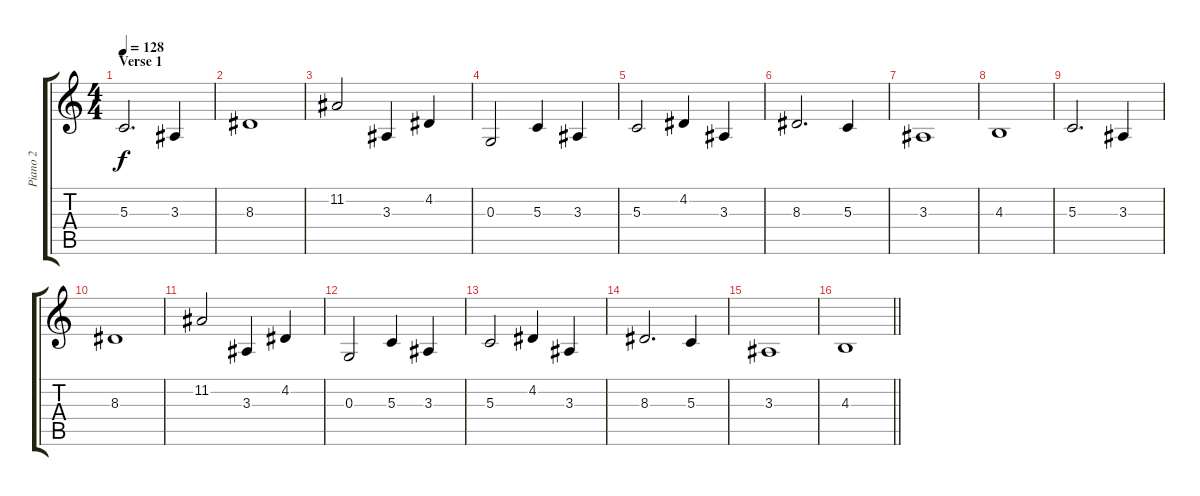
\track ("Piano 2" "Piano 2") {instrument acousticgrandpiano}
\staff {score tabs}
\tuning (E4 B3 G3 D3 A2 E2) {hide}
\ts (4 4)
\section ("" "Verse 1")
\tempo 128
\clef g2
\ks c
5.3.2{d dy f} 3.3.4 |
8.3.1 |
11.2.2 3.3.4 4.2.4 |
0.3.2 5.3.4 3.3.4 |
5.3.2 4.2.4 3.3.4 |
8.3.2{d} 5.3.4 |
3.3.1 |
4.3.1 |
5.3.2{d} 3.3.4 |
8.3.1 |
11.2.2 3.3.4 4.2.4 |
0.3.2 5.3.4 3.3.4 |
5.3.2 4.2.4 3.3.4 |
8.3.2{d} 5.3.4 |
3.3.1 |
\barLineRight lightlight
4.3.1
